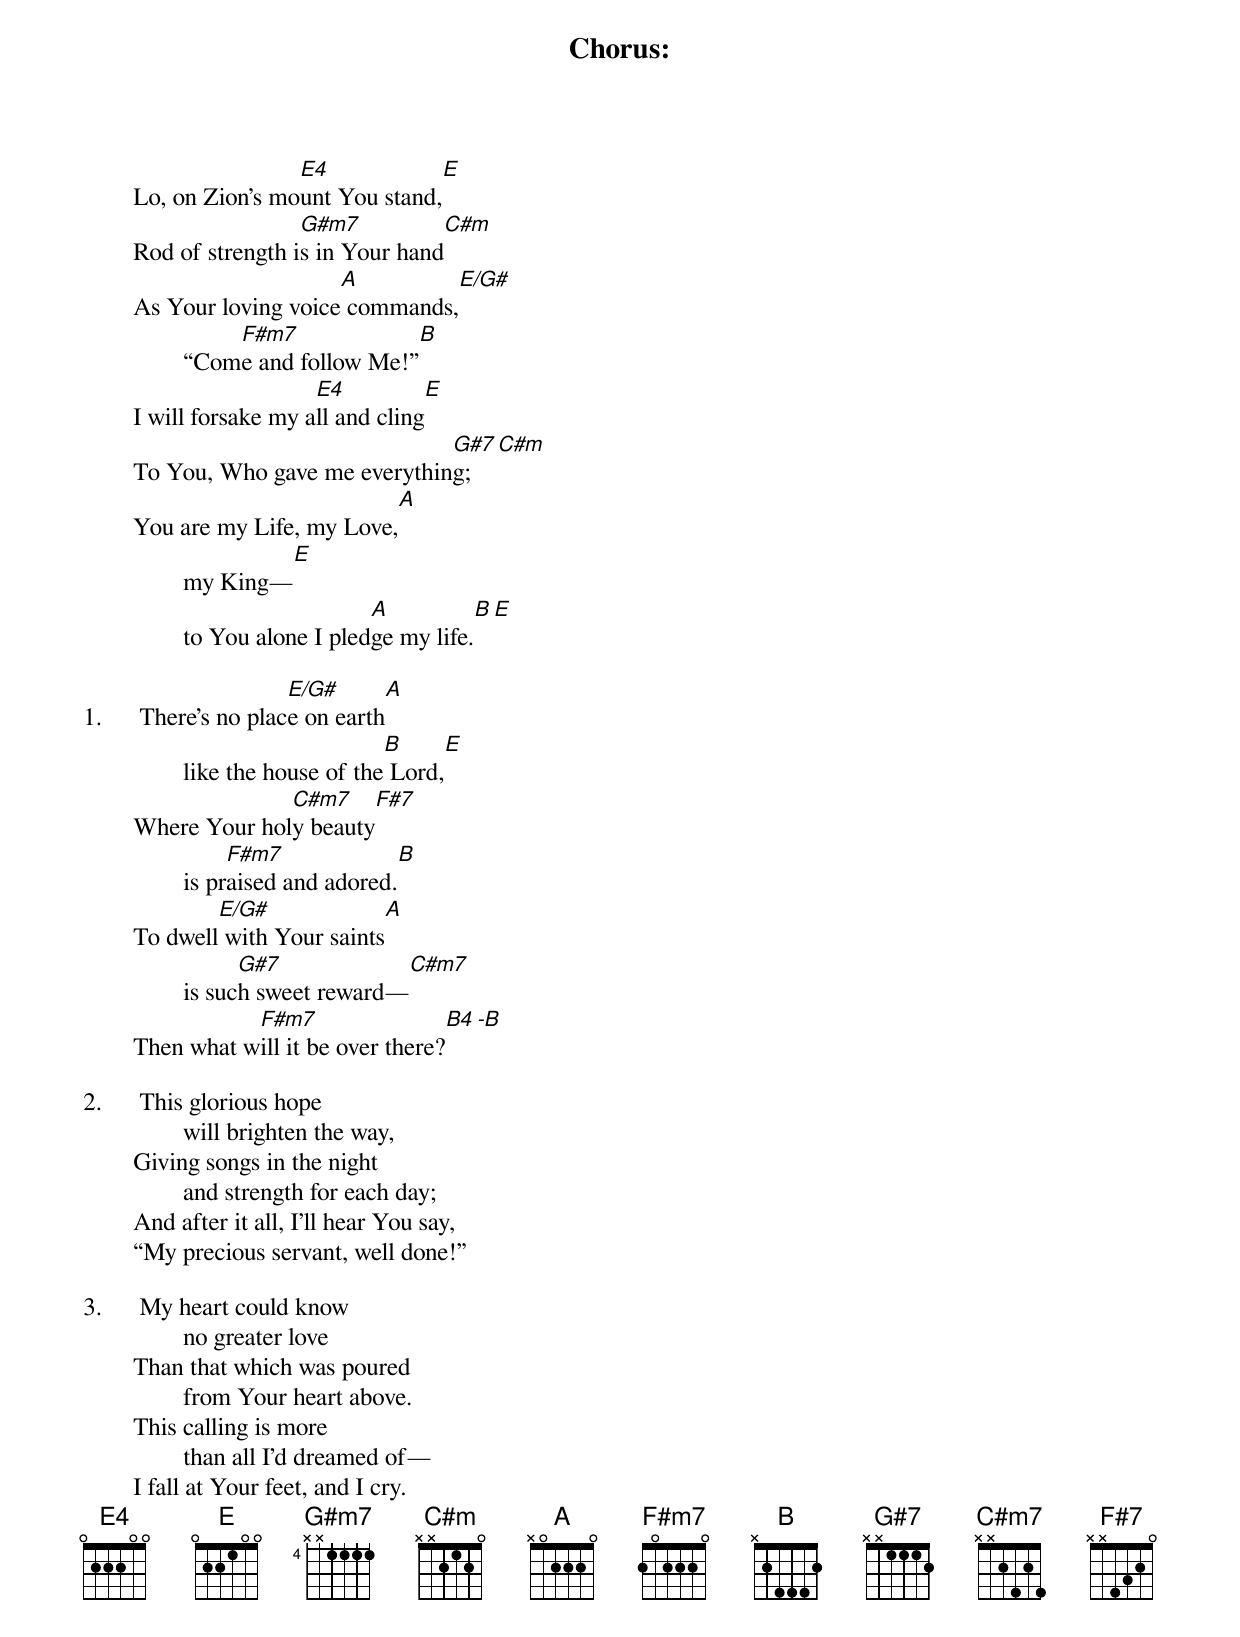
Chorus:
	                E4                                   E
	Lo, on Zion’s mount You stand,
	                 G#m7                           C#m
	Rod of strength is in Your hand
	                    A                                 E/G#
	As Your loving voice commands,
		    F#m7                            B
		“Come and follow Me!”
	                   E4                             E
	I will forsake my all and cling
	                             G#7                        C#m
	To You, Who gave me everything;
	                           A
	You are my Life, my Love,
		           E
		my King—
		                   A            B                 E
		to You alone I pledge my life.

	               E/G#                    A
1.	There’s no place on earth
		                     B                     E
		like the house of the Lord,
	              C#m7             F#7
	Where Your holy beauty
		     F#m7                     B
		is praised and adored.
	        E/G#                           A
	To dwell with Your saints
		      G#7                   C#m7
		is such sweet reward—
	           F#m7                                   B4    -B
	Then what will it be over there?

2.	This glorious hope
		will brighten the way,
	Giving songs in the night
		and strength for each day;
	And after it all, I’ll hear You say,
	“My precious servant, well done!”

3.	My heart could know
		no greater love
	Than that which was poured
		from Your heart above.
	This calling is more
		than all I’d dreamed of—
	I fall at Your feet, and I cry.
